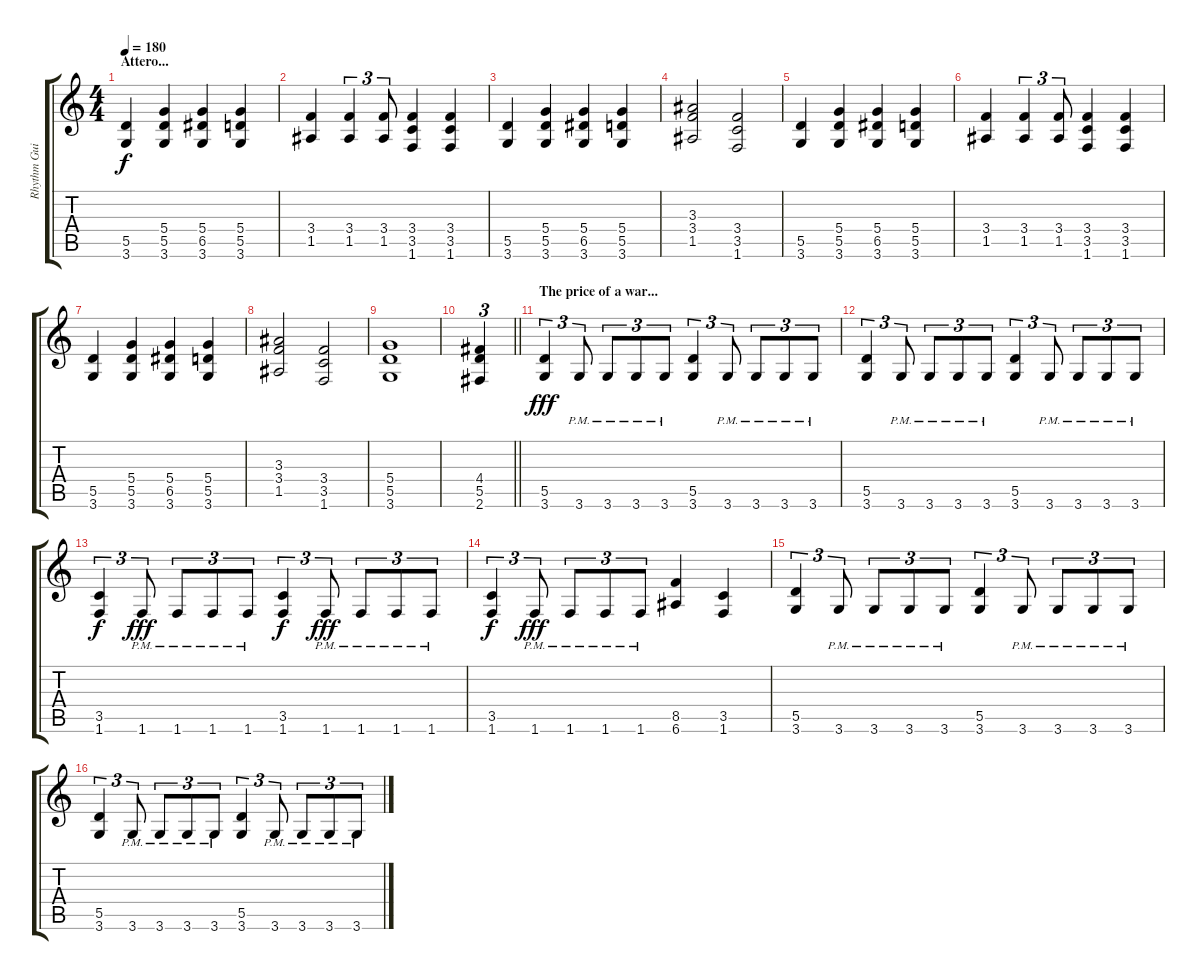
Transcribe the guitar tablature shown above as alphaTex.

\track ("Rhythm Guitar" "Rhythm Gui") {instrument distortionguitar}
\staff {score tabs}
\tuning (E4 B3 G3 D3 A2 E2) {hide}
\ts (4 4)
\section ("" "Attero...")
\tempo 180
\clef g2
\ks c
(5.5 3.6).4{dy f} (5.4 5.5 3.6).4 (5.4 6.5 3.6).4 (5.4 5.5 3.6).4 |
(3.4 1.5).4 (3.4 1.5).4{tu (3 2)} (3.4 1.5).8{tu (3 2)} (3.4 3.5 1.6).4 (3.4 3.5 1.6).4 |
(5.5 3.6).4 (5.4 5.5 3.6).4 (5.4 6.5 3.6).4 (5.4 5.5 3.6).4 |
(3.3 3.4 1.5).2 (3.4 3.5 1.6).2 |
(5.5 3.6).4 (5.4 5.5 3.6).4 (5.4 6.5 3.6).4 (5.4 5.5 3.6).4 |
(3.4 1.5).4 (3.4 1.5).4{tu (3 2)} (3.4 1.5).8{tu (3 2)} (3.4 3.5 1.6).4 (3.4 3.5 1.6).4 |
(5.5 3.6).4 (5.4 5.5 3.6).4 (5.4 6.5 3.6).4 (5.4 5.5 3.6).4 |
(3.3 3.4 1.5).2 (3.4 3.5 1.6).2 |
(5.4 5.5 3.6).1 |
\barLineRight lightlight
(4.4 5.5 2.6).4{tu (3 2)} |
\section ("" "The price of a war...")
(5.5 3.6).4{tu (3 2) dy fff} 3.6{pm}.8{tu (3 2)} 3.6{pm}.8{tu (3 2)} 3.6{pm}.8{tu (3 2)} 3.6{pm}.8{tu (3 2)} (5.5 3.6).4{tu (3 2)} 3.6{pm}.8{tu (3 2)} 3.6{pm}.8{tu (3 2)} 3.6{pm}.8{tu (3 2)} 3.6{pm}.8{tu (3 2)} |
(5.5 3.6).4{tu (3 2)} 3.6{pm}.8{tu (3 2)} 3.6{pm}.8{tu (3 2)} 3.6{pm}.8{tu (3 2)} 3.6{pm}.8{tu (3 2)} (5.5 3.6).4{tu (3 2)} 3.6{pm}.8{tu (3 2)} 3.6{pm}.8{tu (3 2)} 3.6{pm}.8{tu (3 2)} 3.6{pm}.8{tu (3 2)} |
(3.5 1.6).4{tu (3 2) dy f} 1.6{pm}.8{tu (3 2) dy fff} 1.6{pm}.8{tu (3 2)} 1.6{pm}.8{tu (3 2)} 1.6{pm}.8{tu (3 2)} (3.5 1.6).4{tu (3 2) dy f} 1.6{pm}.8{tu (3 2) dy fff} 1.6{pm}.8{tu (3 2)} 1.6{pm}.8{tu (3 2)} 1.6{pm}.8{tu (3 2)} |
(3.5 1.6).4{tu (3 2) dy f} 1.6{pm}.8{tu (3 2) dy fff} 1.6{pm}.8{tu (3 2)} 1.6{pm}.8{tu (3 2)} 1.6{pm}.8{tu (3 2)} (8.5 6.6).4 (3.5 1.6).4 |
(5.5 3.6).4{tu (3 2)} 3.6{pm}.8{tu (3 2)} 3.6{pm}.8{tu (3 2)} 3.6{pm}.8{tu (3 2)} 3.6{pm}.8{tu (3 2)} (5.5 3.6).4{tu (3 2)} 3.6{pm}.8{tu (3 2)} 3.6{pm}.8{tu (3 2)} 3.6{pm}.8{tu (3 2)} 3.6{pm}.8{tu (3 2)} |
(5.5 3.6).4{tu (3 2)} 3.6{pm}.8{tu (3 2)} 3.6{pm}.8{tu (3 2)} 3.6{pm}.8{tu (3 2)} 3.6{pm}.8{tu (3 2)} (5.5 3.6).4{tu (3 2)} 3.6{pm}.8{tu (3 2)} 3.6{pm}.8{tu (3 2)} 3.6{pm}.8{tu (3 2)} 3.6{pm}.8{tu (3 2)}
